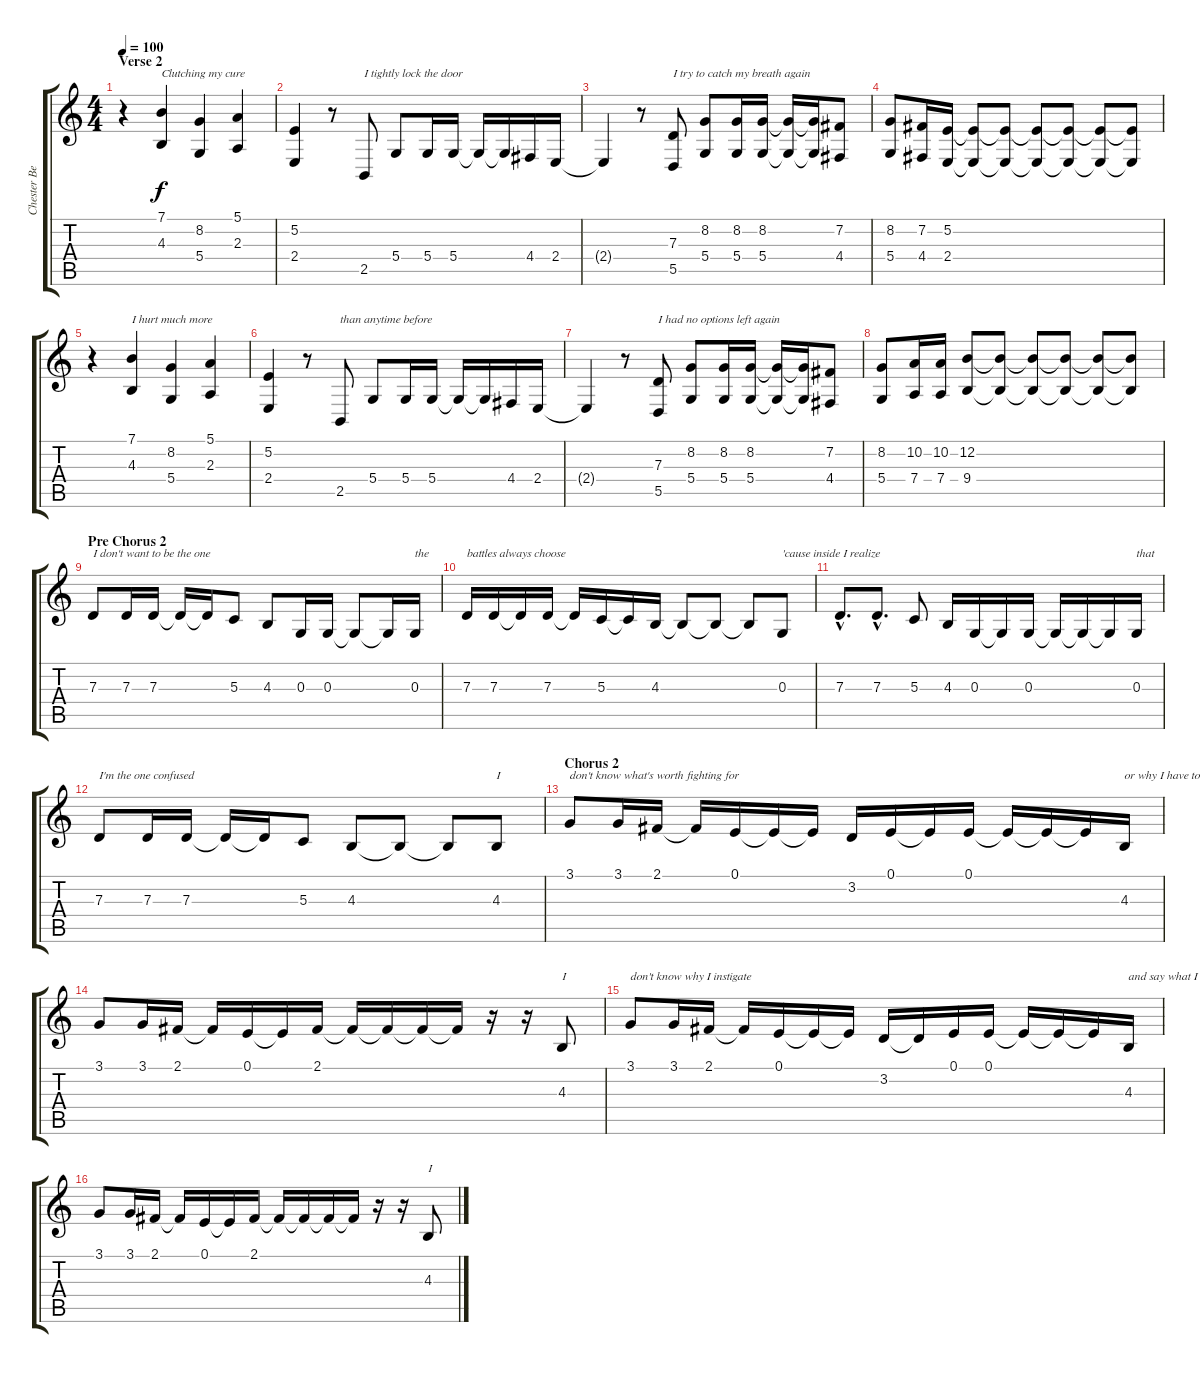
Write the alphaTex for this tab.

\track ("Chester Bennington (Vocals)" "Chester Be") {instrument violin}
\staff {score tabs}
\tuning (E4 B3 G3 D3 A2 E2) {hide}
\ts (4 4)
\section ("" "Verse 2")
\tempo 100
\clef g2
\ks c
r.4{dy f} (7.1 4.3).4{txt "Clutching my cure"} (8.2 5.4).4 (5.1 2.3).4 |
(5.2 2.4).4 r.8 2.5.8{txt "I tightly lock the door"} 5.4.8 5.4.16 5.4.16 5.4{t}.16 5.4{t}.16 4.4.16 2.4.16 |
2.4{t}.4 r.8 (7.3 5.5).8{txt "I try to catch my breath again"} (8.2 5.4).8 (8.2 5.4).16 (8.2 5.4).16 (8.2{t} 5.4{t}).16 (8.2{t} 5.4{t}).16 (7.2 4.4).8 |
(8.2 5.4).8 (7.2 4.4).16 (5.2 2.4).16 (5.2{t} 2.4{t}).8 (5.2{t} 2.4{t}).8 (5.2{t} 2.4{t}).8 (5.2{t} 2.4{t}).8 (5.2{t} 2.4{t}).8 (5.2{t} 2.4{t}).8 |
r.4 (7.1 4.3).4{txt "I hurt much more"} (8.2 5.4).4 (5.1 2.3).4 |
(5.2 2.4).4 r.8 2.5.8{txt "than anytime before"} 5.4.8 5.4.16 5.4.16 5.4{t}.16 5.4{t}.16 4.4.16 2.4.16 |
2.4{t}.4 r.8 (7.3 5.5).8{txt "I had no options left again"} (8.2 5.4).8 (8.2 5.4).16 (8.2 5.4).16 (8.2{t} 5.4{t}).16 (8.2{t} 5.4{t}).16 (7.2 4.4).8 |
(8.2 5.4).8 (10.2 7.4).16 (10.2 7.4).16 (12.2 9.4).8 (12.2{t} 9.4{t}).8 (12.2{t} 9.4{t}).8 (12.2{t} 9.4{t}).8 (12.2{t} 9.4{t}).8 (12.2{t} 9.4{t}).8 |
\section ("" "Pre Chorus 2")
7.3.8{txt "I don't want to be the one"} 7.3.16 7.3.16 7.3{t}.16 7.3{t}.16 5.3.8 4.3.8 0.3.16 0.3.16 0.3{t}.8 0.3{t}.16 0.3.16{txt "the"} |
7.3.16{txt "battles always choose"} 7.3.16 7.3{t}.16 7.3.16 7.3{t}.16 5.3.16 5.3{t}.16 4.3.16 4.3{t}.8 4.3{t}.8 4.3{t}.8 0.3.8{txt "'cause inside I realize"} |
7.3{hac}.8{d} 7.3{hac}.8{d} 5.3.8 4.3.16 0.3.16 0.3{t}.16 0.3.16 0.3{t}.16 0.3{t}.16 0.3{t}.16 0.3.16{txt "that"} |
7.3.8{txt "I'm the one confused"} 7.3.16 7.3.16 7.3{t}.16 7.3{t}.16 5.3.8 4.3.8 4.3{t}.8 4.3{t}.8 4.3.8{txt "I"} |
\section ("" "Chorus 2")
3.1.8{txt "don't know what's worth fighting for"} 3.1.16 2.1.16 2.1{t}.16 0.1.16 0.1{t}.16 0.1{t}.16 3.2.16 0.1.16 0.1{t}.16 0.1.16 0.1{t}.16 0.1{t}.16 0.1{t}.16 4.3.16{txt "or why I have to scream"} |
3.1.8 3.1.16 2.1.16 2.1{t}.16 0.1.16 0.1{t}.16 2.1.16 2.1{t}.16 2.1{t}.16 2.1{t}.16 2.1{t}.16 r.16 r.16 4.3.8{txt "I"} |
3.1.8{txt "don't know why I instigate"} 3.1.16 2.1.16 2.1{t}.16 0.1.16 0.1{t}.16 0.1{t}.16 3.2.16 3.2{t}.16 0.1.16 0.1.16 0.1{t}.16 0.1{t}.16 0.1{t}.16 4.3.16{txt "and say what I don't mean"} |
3.1.8 3.1.16 2.1.16 2.1{t}.16 0.1.16 0.1{t}.16 2.1.16 2.1{t}.16 2.1{t}.16 2.1{t}.16 2.1{t}.16 r.16 r.16 4.3.8{txt "I"}
